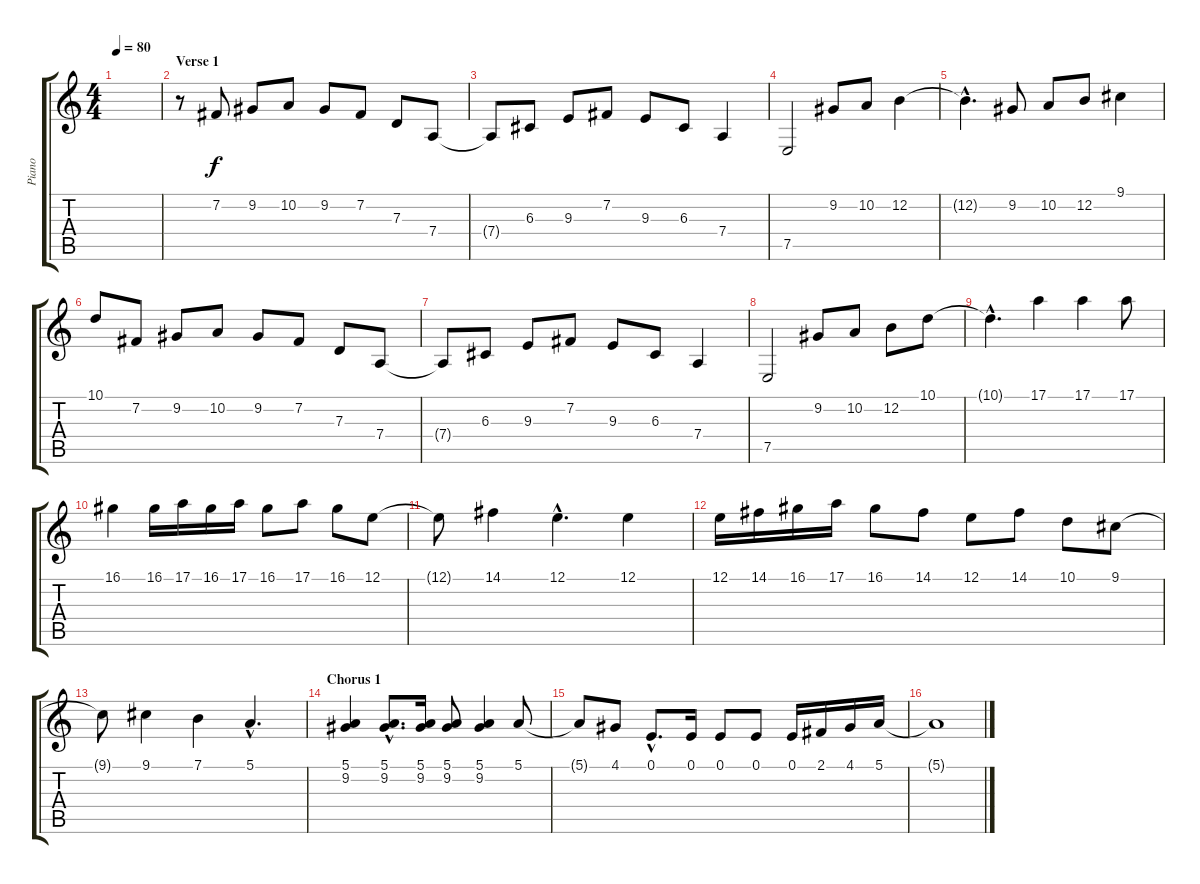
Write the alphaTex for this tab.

\track ("Piano" "Piano") {instrument acousticgrandpiano}
\staff {score tabs}
\tuning (E4 B3 G3 D3 A2 E2) {hide}
\ts (4 4)
\tempo 80
\clef g2
\ks c
|
\section ("" "Verse 1")
r.8 7.2.8 9.2.8 10.2.8 9.2.8 7.2.8 7.3.8 7.4.8 |
7.4{t}.8 6.3.8 9.3.8 7.2.8 9.3.8 6.3.8 7.4.4 |
7.5.2 9.2.8 10.2.8 12.2.4 |
12.2{hac t}.4{d} 9.2.8 10.2.8 12.2.8 9.1.4 |
10.1.8 7.2.8 9.2.8 10.2.8 9.2.8 7.2.8 7.3.8 7.4.8 |
7.4{t}.8 6.3.8 9.3.8 7.2.8 9.3.8 6.3.8 7.4.4 |
7.5.2 9.2.8 10.2.8 12.2.8 10.1.8 |
10.1{hac t}.4{d} 17.1.4 17.1.4 17.1.8 |
\section ("" "")
16.1.4 16.1.16 17.1.16 16.1.16 17.1.16 16.1.8 17.1.8 16.1.8 12.1.8 |
12.1{t}.8 14.1.4 12.1{hac}.4{d} 12.1.4 |
12.1.16 14.1.16 16.1.16 17.1.16 16.1.8 14.1.8 12.1.8 14.1.8 10.1.8 9.1.8 |
9.1{t}.8 9.1.4 7.1.4 5.1{hac}.4{d} |
\section ("" "Chorus 1")
(5.1 9.2).4 (5.1{hac} 9.2{hac}).8{d} (5.1 9.2).16 (5.1 9.2).8 (5.1 9.2).4 5.1.8 |
5.1{t}.8 4.1.8 0.1{hac}.8{d} 0.1.16 0.1.8 0.1.8 0.1.16 2.1.16 4.1.16 5.1.16 |
5.1{t}.1
